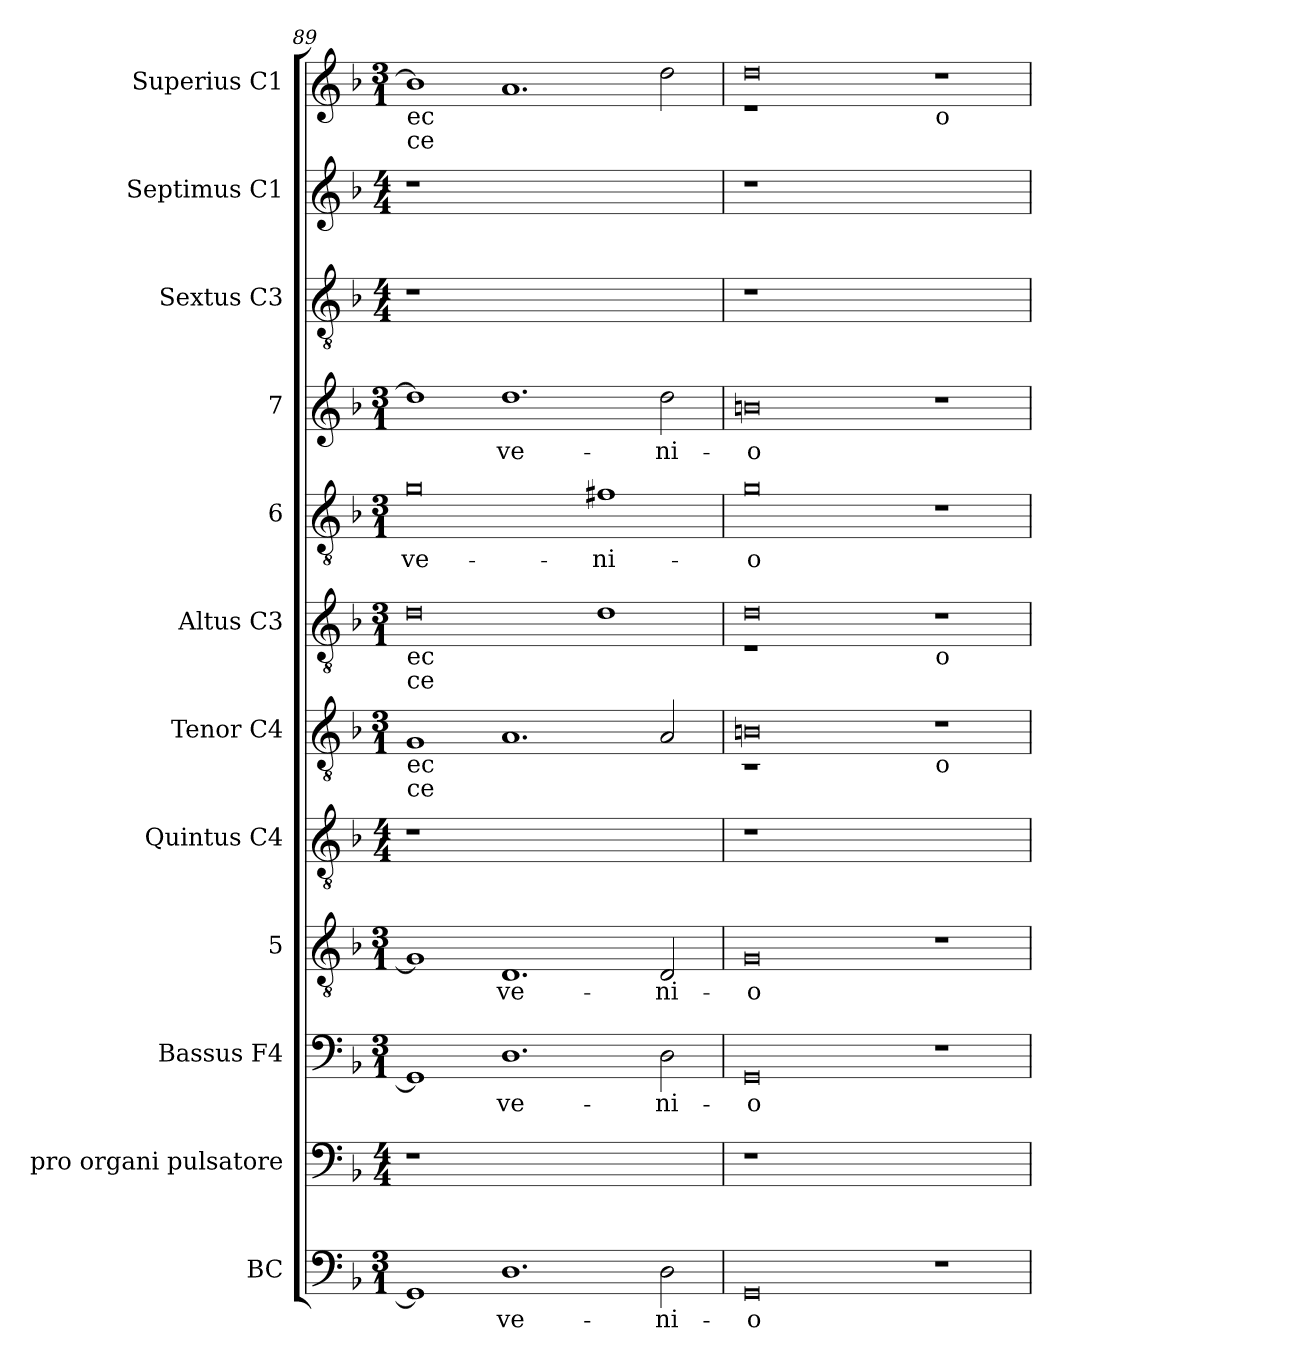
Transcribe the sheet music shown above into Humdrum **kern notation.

**kern	**text	**kern	**kern	**text	**kern	**text	**kern	**kern	**kern	**kern	**text	**kern	**text	**kern	**kern	**kern
*part12	*part12	*part11	*part10	*part10	*part9	*part9	*part8	*part7	*part6	*part5	*part5	*part4	*part4	*part3	*part2	*part1
*staff12	*staff12	*staff11	*staff10	*staff10	*staff9	*staff9	*staff8	*staff7	*staff6	*staff5	*staff5	*staff4	*staff4	*staff3	*staff2	*staff1
*I"BC	*	*I"pro organi  pulsatore	*I"Bassus  F4	*	*I"5	*	*I"Quintus  C4	*I"Tenor  C4	*I"Altus  C3	*I"6	*	*I"7	*	*I"Sextus  C3	*I"Septimus  C1	*I"Superius  C1
*I'BC	*	*	*I'B	*	*	*	*	*I'T	*I'A	*	*	*	*	*	*	*I'S
*clefF4	*	*clefF4	*clefF4	*	*clefGv2	*	*clefGv2	*clefGv2	*clefGv2	*clefGv2	*	*clefG2	*	*clefGv2	*clefG2	*clefG2
*k[b-]	*	*k[b-]	*k[b-]	*	*k[b-]	*	*k[b-]	*k[b-]	*k[b-]	*k[b-]	*	*k[b-]	*	*k[b-]	*k[b-]	*k[b-]
*F:	*	*F:	*F:	*	*F:	*	*F:	*F:	*F:	*F:	*	*F:	*	*F:	*F:	*F:
*M3/1	*	*M4/4	*M3/1	*	*M3/1	*	*M4/4	*M3/1	*M3/1	*M3/1	*	*M3/1	*	*M4/4	*M4/4	*M3/1
=89	=89	=89	=89	=89	=89	=89	=89	=89	=89	=89	=89	=89	=89	=89	=89	=89
!	!	!	!	!	!	!	!	!	!	!	!	!	!	!	!	!LO:TX:b:t=ec
!	!	!	!	!	!	!	!	!	!	!	!	!	!	!	!	!LO:TX:b:t=ce
!	!	!	!	!	!	!	!	!	!LO:TX:b:t=ec	!	!	!	!	!	!	!
!	!	!	!	!	!	!	!	!	!LO:TX:b:t=ce	!	!	!	!	!	!	!
!	!	!	!	!	!	!	!	!LO:TX:b:t=ec	!	!	!	!	!	!	!	!
!	!	!	!	!	!	!	!	!LO:TX:b:t=ce	!	!	!	!	!	!	!	!
!	!LO:LY:a:cj	!	!	!LO:LY:b:cj	!	!LO:LY:b:cj	!	!	!	!	!LO:LY:b:cj	!	!LO:LY:b:cj	!	!	!
1GG]	.	1r	1GG]	.	1G]	.	1r	1G	0d	0g	ve-	1dd]	.	1r	1r	1b-]
!	!LO:LY:a:cj	!	!	!LO:LY:b:cj	!	!LO:LY:b:cj	!	!	!	!	!	!	!LO:LY:b:cj	!	!	!
1.D	ve-	0ryy	1.D	ve-	1.D	ve-	0ryy	1.A	.	.	.	1.dd	ve-	0ryy	0ryy	1.a
!	!	!	!	!	!	!	!	!	!	!	!LO:LY:b:cj	!	!	!	!	!
.	.	.	.	.	.	.	.	.	1d	1f#X	-ni-	.	.	.	.	.
!	!LO:LY:a:cj	!	!	!LO:LY:b:cj	!	!LO:LY:b:cj	!	!	!	!	!	!	!LO:LY:b:cj	!	!	!
2D\	-ni-	.	2D\	-ni-	2D/	-ni-	.	2A/	.	.	.	2dd\	-ni-	.	.	2dd\
=90	=90	=90	=90	=90	=90	=90	=90	=90	=90	=90	=90	=90	=90	=90	=90	=90
!	!	!	!	!	!	!	!	!	!	!	!	!	!	!	!	!LO:TX:b:t=ve
!	!	!	!	!	!	!	!	!	!	!	!	!	!	!	!	!LO:TX:b:t=ni
!	!	!	!	!	!	!	!	!	!LO:TX:b:t=ve	!	!	!	!	!	!	!
!	!	!	!	!	!	!	!	!	!LO:TX:b:t=ni	!	!	!	!	!	!	!
!	!	!	!	!	!	!	!	!LO:TX:b:t=ve	!	!	!	!	!	!	!	!
!	!	!	!	!	!	!	!	!LO:TX:b:t=ni	!	!	!	!	!	!	!	!
!	!LO:LY:a:cj	!	!	!LO:LY:b:cj	!	!LO:LY:b:cj	!	!	!	!	!LO:LY:b:cj	!	!LO:LY:b:cj	!	!	!
*	*	*	*	*	*	*	*	*^	*^	*	*	*	*	*	*	*^
0GG	-o	1r	0GG	-o	0G	-o	1r	0Bn	1r	0d	1r	0g	-o	0bn	-o	1r	1r	0dd	1r
.	.	0ryy	.	.	.	.	0ryy	.	0ryy	.	0ryy	.	.	.	.	0ryy	0ryy	.	0ryy
!	!	!	!	!	!	!	!	!	!	!	!	!	!	!	!	!	!	!LO:TX:b:t=o	!
!	!	!	!	!	!	!	!	!	!	!LO:TX:b:t=o	!	!	!	!	!	!	!	!	!
!	!	!	!	!	!	!	!	!LO:TX:b:t=o	!	!	!	!	!	!	!	!	!	!	!
1r	.	.	1r	.	1r	.	.	1r	.	1r	.	1r	.	1r	.	.	.	1r	.
*	*	*	*	*	*	*	*	*v	*v	*	*	*	*	*	*	*	*	*v	*v
*	*	*	*	*	*	*	*	*	*v	*v	*	*	*	*	*	*	*
=	=	=	=	=	=	=	=	=	=	=	=	=	=	=	=	=
*-	*-	*-	*-	*-	*-	*-	*-	*-	*-	*-	*-	*-	*-	*-	*-	*-
